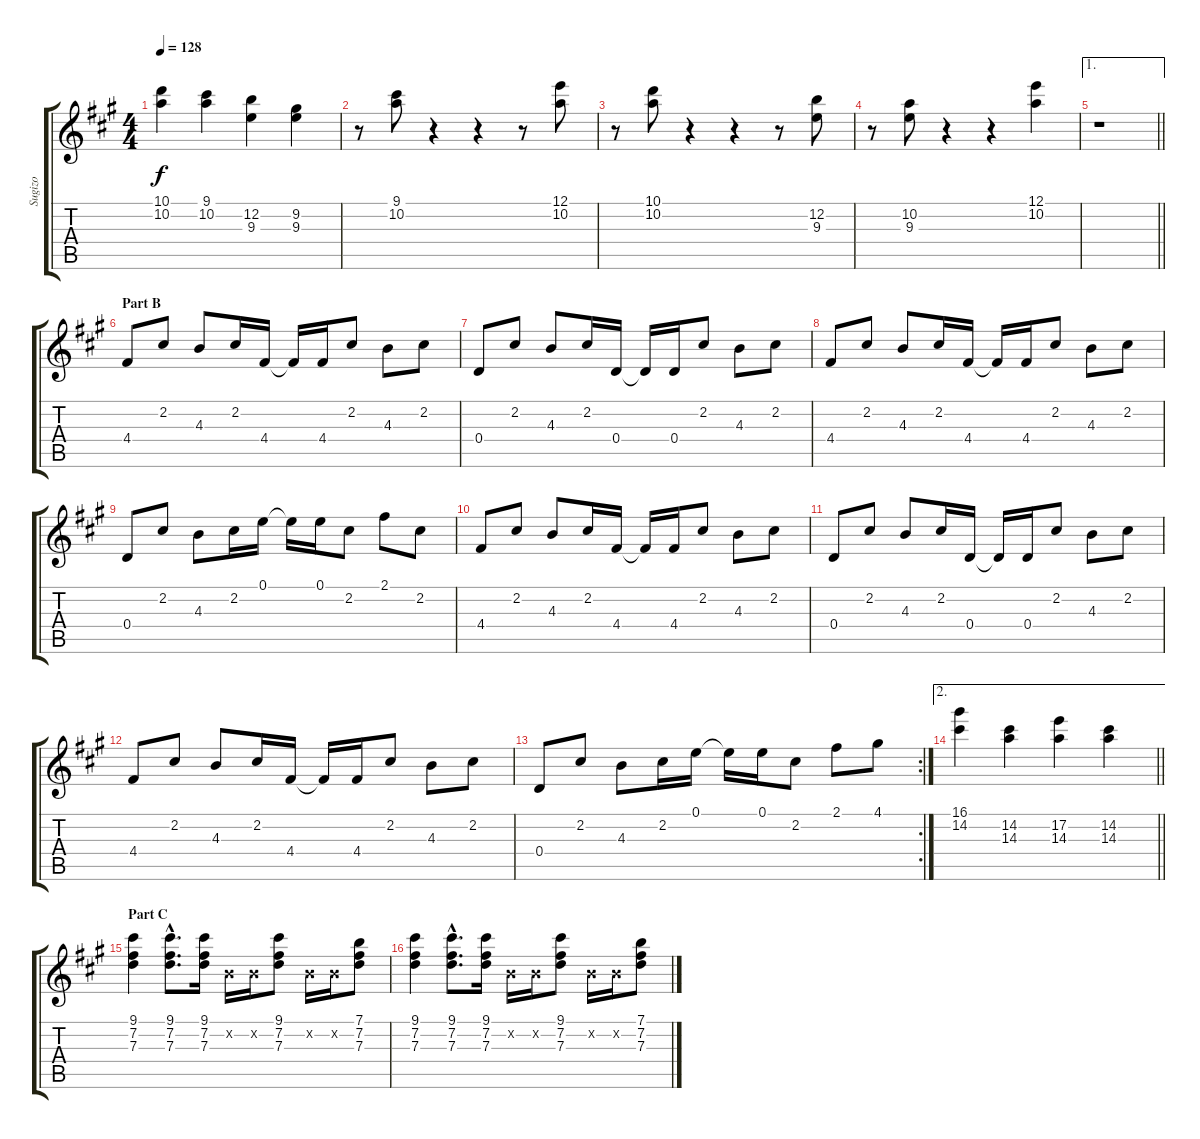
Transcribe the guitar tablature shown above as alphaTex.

\track ("Sugizo" "Sugizo") {instrument distortionguitar}
\staff {score tabs}
\tuning (E4 B3 G3 D3 A2 E2) {hide}
\ts (4 4)
\tempo 128
\clef g2
\ks a
(10.1 10.2).4{dy f} (9.1 10.2).4 (12.2 9.3).4 (9.2 9.3).4 |
r.8 (9.1 10.2).8 r.4 r.4 r.8 (12.1 10.2).8 |
r.8 (10.1 10.2).8 r.4 r.4 r.8 (12.2 9.3).8 |
r.8 (10.2 9.3).8 r.4 r.4 (12.1 10.2).4 |
\ae 1
\barLineRight lightlight
r.1 |
\section ("" "Part B")
4.4.8 2.2.8 4.3.8 2.2.16 4.4.16 4.4{t}.16 4.4.16 2.2.8 4.3.8 2.2.8 |
0.4.8 2.2.8 4.3.8 2.2.16 0.4.16 0.4{t}.16 0.4.16 2.2.8 4.3.8 2.2.8 |
4.4.8 2.2.8 4.3.8 2.2.16 4.4.16 4.4{t}.16 4.4.16 2.2.8 4.3.8 2.2.8 |
0.4.8 2.2.8 4.3.8 2.2.16 0.1.16 0.1{t}.16 0.1.16 2.2.8 2.1.8 2.2.8 |
4.4.8 2.2.8 4.3.8 2.2.16 4.4.16 4.4{t}.16 4.4.16 2.2.8 4.3.8 2.2.8 |
0.4.8 2.2.8 4.3.8 2.2.16 0.4.16 0.4{t}.16 0.4.16 2.2.8 4.3.8 2.2.8 |
4.4.8 2.2.8 4.3.8 2.2.16 4.4.16 4.4{t}.16 4.4.16 2.2.8 4.3.8 2.2.8 |
\rc 2
0.4.8 2.2.8 4.3.8 2.2.16 0.1.16 0.1{t}.16 0.1.16 2.2.8 2.1.8 4.1.8 |
\ae 2
\barLineRight lightlight
(16.1 14.2).4 (14.2 14.3).4 (17.2 14.3).4 (14.2 14.3).4 |
\section ("" "Part C")
(9.1 7.2 7.3).4 (9.1{hac} 7.2{hac} 7.3{hac}).8{d} (9.1 7.2 7.3).16 0.2{x}.16 0.2{x}.16 (9.1 7.2 7.3).8 0.2{x}.16 0.2{x}.16 (7.1 7.2 7.3).8 |
(9.1 7.2 7.3).4 (9.1{hac} 7.2{hac} 7.3{hac}).8{d} (9.1 7.2 7.3).16 0.2{x}.16 0.2{x}.16 (9.1 7.2 7.3).8 0.2{x}.16 0.2{x}.16 (7.1 7.2 7.3).8
